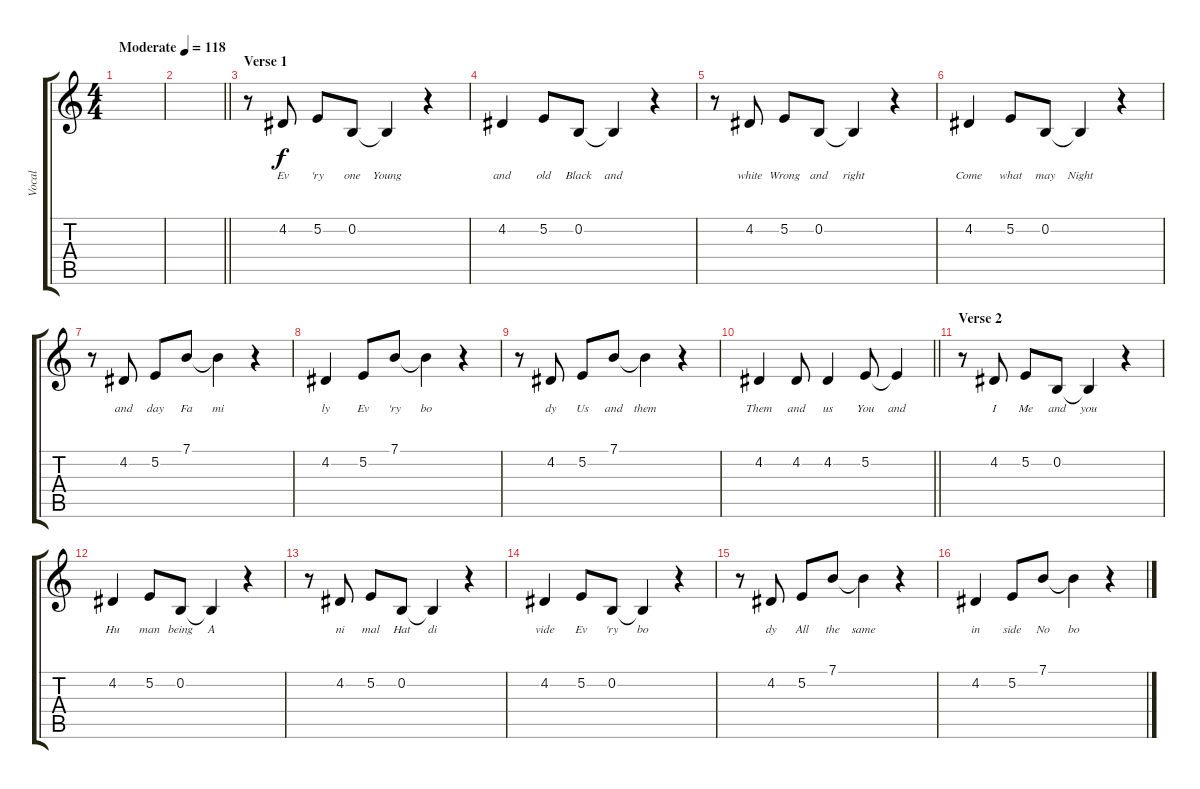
\track ("Vocal" "Vocal") {instrument acousticgrandpiano}
\staff {score tabs}
\tuning (E4 B3 G3 D3 A2 E2) {hide}
\ts (4 4)
\tempo (118 "Moderate")
\clef g2
\ks c
|
\barLineRight lightlight
|
\section ("" "Verse 1")
r.8 4.2.8{lyrics (0 "Ev") lyrics (1 "") lyrics (2 "") lyrics (3 "") lyrics (4 "")} 5.2.8{lyrics (0 "'ry") lyrics (1 "") lyrics (2 "") lyrics (3 "") lyrics (4 "")} 0.2.8{lyrics (0 "one") lyrics (1 "") lyrics (2 "") lyrics (3 "") lyrics (4 "")} 0.2{t}.4{lyrics (0 "Young") lyrics (1 "") lyrics (2 "") lyrics (3 "") lyrics (4 "")} r.4 |
4.2.4{lyrics (0 "and") lyrics (1 "") lyrics (2 "") lyrics (3 "") lyrics (4 "")} 5.2.8{lyrics (0 "old") lyrics (1 "") lyrics (2 "") lyrics (3 "") lyrics (4 "")} 0.2.8{lyrics (0 "Black") lyrics (1 "") lyrics (2 "") lyrics (3 "") lyrics (4 "")} 0.2{t}.4{lyrics (0 "and") lyrics (1 "") lyrics (2 "") lyrics (3 "") lyrics (4 "")} r.4 |
r.8 4.2.8{lyrics (0 "white") lyrics (1 "") lyrics (2 "") lyrics (3 "") lyrics (4 "")} 5.2.8{lyrics (0 "Wrong") lyrics (1 "") lyrics (2 "") lyrics (3 "") lyrics (4 "")} 0.2.8{lyrics (0 "and") lyrics (1 "") lyrics (2 "") lyrics (3 "") lyrics (4 "")} 0.2{t}.4{lyrics (0 "right") lyrics (1 "") lyrics (2 "") lyrics (3 "") lyrics (4 "")} r.4 |
4.2.4{lyrics (0 "Come") lyrics (1 "") lyrics (2 "") lyrics (3 "") lyrics (4 "")} 5.2.8{lyrics (0 "what") lyrics (1 "") lyrics (2 "") lyrics (3 "") lyrics (4 "")} 0.2.8{lyrics (0 "may") lyrics (1 "") lyrics (2 "") lyrics (3 "") lyrics (4 "")} 0.2{t}.4{lyrics (0 "Night") lyrics (1 "") lyrics (2 "") lyrics (3 "") lyrics (4 "")} r.4 |
r.8 4.2.8{lyrics (0 "and") lyrics (1 "") lyrics (2 "") lyrics (3 "") lyrics (4 "")} 5.2.8{lyrics (0 "day") lyrics (1 "") lyrics (2 "") lyrics (3 "") lyrics (4 "")} 7.1.8{lyrics (0 "Fa") lyrics (1 "") lyrics (2 "") lyrics (3 "") lyrics (4 "")} 7.1{t}.4{lyrics (0 "mi") lyrics (1 "") lyrics (2 "") lyrics (3 "") lyrics (4 "")} r.4 |
4.2.4{lyrics (0 "ly") lyrics (1 "") lyrics (2 "") lyrics (3 "") lyrics (4 "")} 5.2.8{lyrics (0 "Ev") lyrics (1 "") lyrics (2 "") lyrics (3 "") lyrics (4 "")} 7.1.8{lyrics (0 "'ry") lyrics (1 "") lyrics (2 "") lyrics (3 "") lyrics (4 "")} 7.1{t}.4{lyrics (0 "bo") lyrics (1 "") lyrics (2 "") lyrics (3 "") lyrics (4 "")} r.4 |
r.8 4.2.8{lyrics (0 "dy") lyrics (1 "") lyrics (2 "") lyrics (3 "") lyrics (4 "")} 5.2.8{lyrics (0 "Us") lyrics (1 "") lyrics (2 "") lyrics (3 "") lyrics (4 "")} 7.1.8{lyrics (0 "and") lyrics (1 "") lyrics (2 "") lyrics (3 "") lyrics (4 "")} 7.1{t}.4{lyrics (0 "them") lyrics (1 "") lyrics (2 "") lyrics (3 "") lyrics (4 "")} r.4 |
\barLineRight lightlight
4.2.4{lyrics (0 "Them") lyrics (1 "") lyrics (2 "") lyrics (3 "") lyrics (4 "")} 4.2.8{lyrics (0 "and") lyrics (1 "") lyrics (2 "") lyrics (3 "") lyrics (4 "")} 4.2.4{lyrics (0 "us") lyrics (1 "") lyrics (2 "") lyrics (3 "") lyrics (4 "")} 5.2.8{lyrics (0 "You") lyrics (1 "") lyrics (2 "") lyrics (3 "") lyrics (4 "")} 5.2{t}.4{lyrics (0 "and") lyrics (1 "") lyrics (2 "") lyrics (3 "") lyrics (4 "")} |
\section ("" "Verse 2")
r.8 4.2.8{lyrics (0 "I") lyrics (1 "") lyrics (2 "") lyrics (3 "") lyrics (4 "")} 5.2.8{lyrics (0 "Me") lyrics (1 "") lyrics (2 "") lyrics (3 "") lyrics (4 "")} 0.2.8{lyrics (0 "and") lyrics (1 "") lyrics (2 "") lyrics (3 "") lyrics (4 "")} 0.2{t}.4{lyrics (0 "you") lyrics (1 "") lyrics (2 "") lyrics (3 "") lyrics (4 "")} r.4 |
4.2.4{lyrics (0 "Hu") lyrics (1 "") lyrics (2 "") lyrics (3 "") lyrics (4 "")} 5.2.8{lyrics (0 "man") lyrics (1 "") lyrics (2 "") lyrics (3 "") lyrics (4 "")} 0.2.8{lyrics (0 "being") lyrics (1 "") lyrics (2 "") lyrics (3 "") lyrics (4 "")} 0.2{t}.4{lyrics (0 "A") lyrics (1 "") lyrics (2 "") lyrics (3 "") lyrics (4 "")} r.4 |
r.8 4.2.8{lyrics (0 "ni") lyrics (1 "") lyrics (2 "") lyrics (3 "") lyrics (4 "")} 5.2.8{lyrics (0 "mal") lyrics (1 "") lyrics (2 "") lyrics (3 "") lyrics (4 "")} 0.2.8{lyrics (0 "Hat") lyrics (1 "") lyrics (2 "") lyrics (3 "") lyrics (4 "")} 0.2{t}.4{lyrics (0 "di") lyrics (1 "") lyrics (2 "") lyrics (3 "") lyrics (4 "")} r.4 |
4.2.4{lyrics (0 "vide") lyrics (1 "") lyrics (2 "") lyrics (3 "") lyrics (4 "")} 5.2.8{lyrics (0 "Ev") lyrics (1 "") lyrics (2 "") lyrics (3 "") lyrics (4 "")} 0.2.8{lyrics (0 "'ry") lyrics (1 "") lyrics (2 "") lyrics (3 "") lyrics (4 "")} 0.2{t}.4{lyrics (0 "bo") lyrics (1 "") lyrics (2 "") lyrics (3 "") lyrics (4 "")} r.4 |
r.8 4.2.8{lyrics (0 "dy") lyrics (1 "") lyrics (2 "") lyrics (3 "") lyrics (4 "")} 5.2.8{lyrics (0 "All") lyrics (1 "") lyrics (2 "") lyrics (3 "") lyrics (4 "")} 7.1.8{lyrics (0 "the") lyrics (1 "") lyrics (2 "") lyrics (3 "") lyrics (4 "")} 7.1{t}.4{lyrics (0 "same") lyrics (1 "") lyrics (2 "") lyrics (3 "") lyrics (4 "")} r.4 |
4.2.4{lyrics (0 "in") lyrics (1 "") lyrics (2 "") lyrics (3 "") lyrics (4 "")} 5.2.8{lyrics (0 "side") lyrics (1 "") lyrics (2 "") lyrics (3 "") lyrics (4 "")} 7.1.8{lyrics (0 "No") lyrics (1 "") lyrics (2 "") lyrics (3 "") lyrics (4 "")} 7.1{t}.4{lyrics (0 "bo") lyrics (1 "") lyrics (2 "") lyrics (3 "") lyrics (4 "")} r.4
